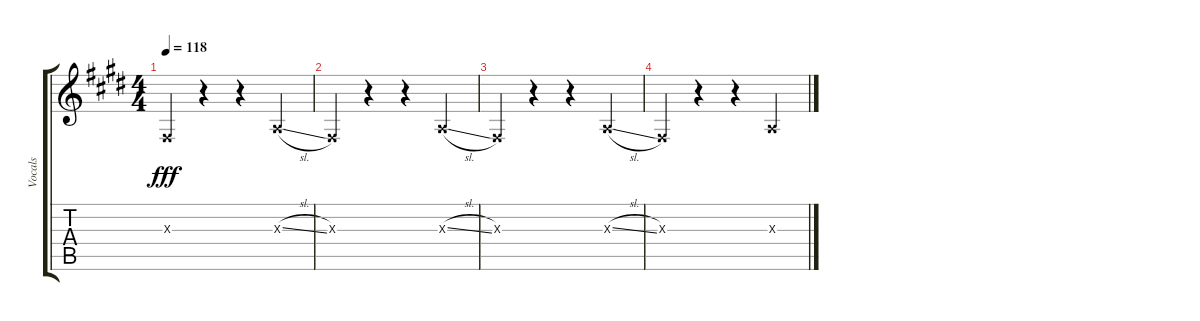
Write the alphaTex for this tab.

\track ("Vocals" "Vocals") {instrument voiceoohs}
\staff {score tabs}
\tuning (D4 A3 F3 C3 G2 D2) {hide}
\ts (4 4)
\tempo 118
\clef g2
\ks e
1.3{x}.4{dy fff} r.4 r.4 4.3{sl x}.4 |
1.3{x}.4 r.4 r.4 4.3{sl x}.4 |
1.3{x}.4 r.4 r.4 4.3{sl x}.4 |
1.3{x}.4 r.4 r.4 4.3{x}.4
